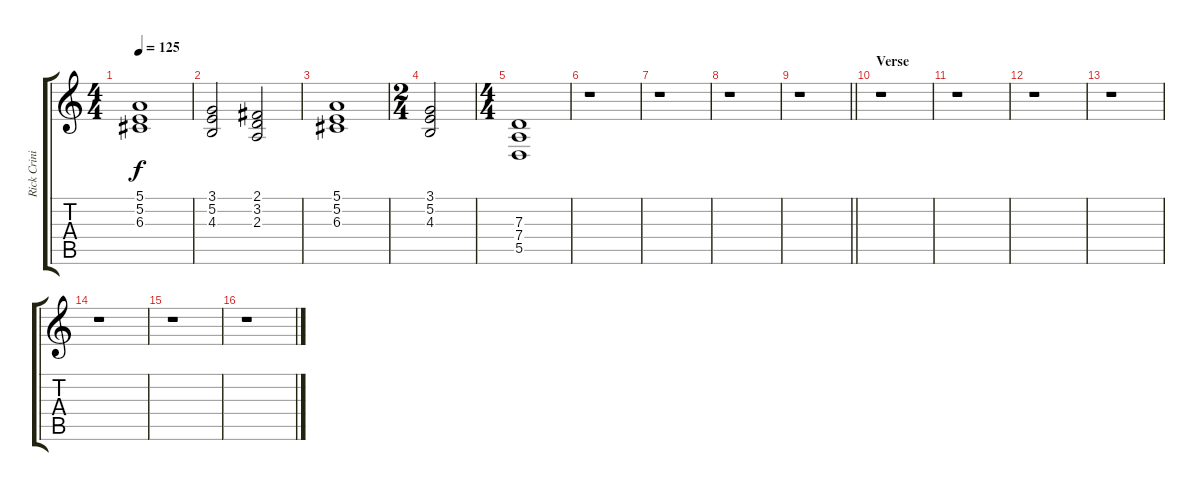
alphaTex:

\track ("Rick Criniti - Keyboards" "Rick Crini") {instrument lead2sawtooth}
\staff {score tabs}
\tuning (E4 B3 G3 D3 A2 E2) {hide}
\ts (4 4)
\tempo 125
\clef g2
\ks c
(5.1 5.2 6.3).1{dy f} |
(3.1 5.2 4.3).2 (2.1 3.2 2.3).2 |
(5.1 5.2 6.3).1 |
\ts (2 4)
(3.1 5.2 4.3).2 |
\ts (4 4)
(7.3 7.4 5.5).1 |
r.1 |
r.1 |
r.1 |
\barLineRight lightlight
r.1 |
\section ("" "Verse")
r.1 |
r.1 |
r.1 |
r.1 |
r.1 |
r.1 |
r.1
